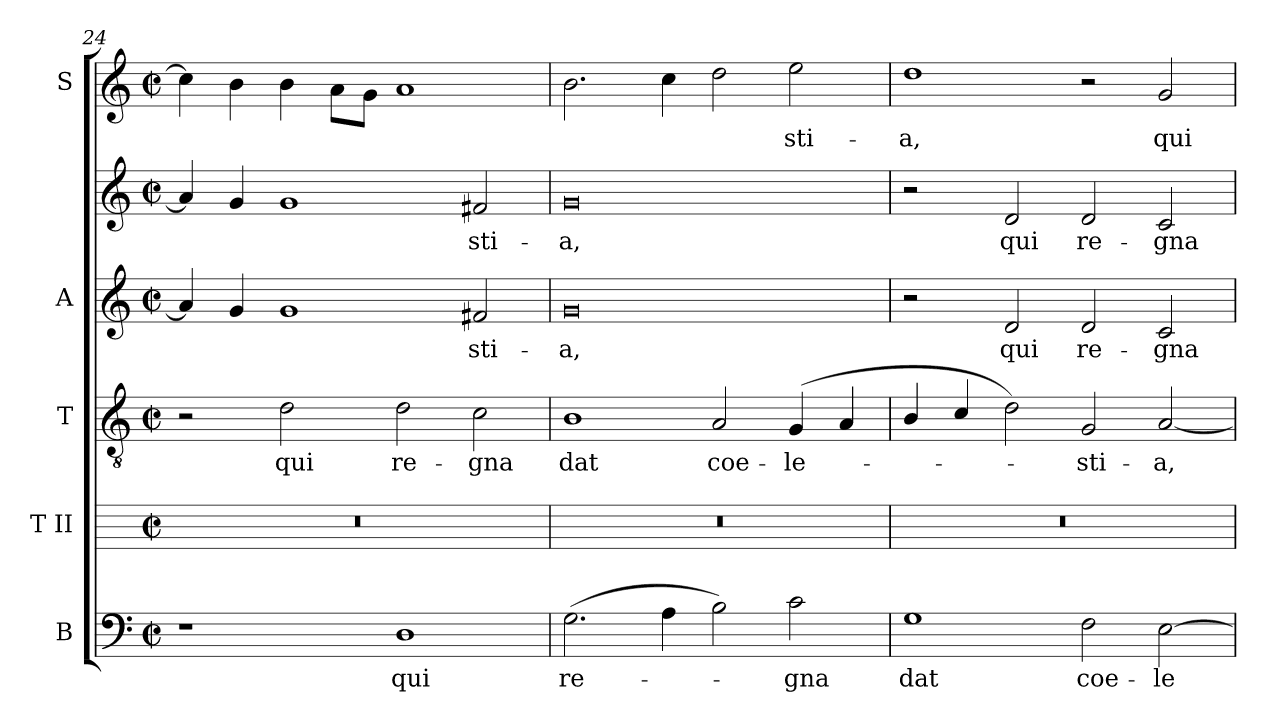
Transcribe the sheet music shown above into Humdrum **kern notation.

**kern	**text	**kern	**kern	**text	**kern	**text	**kern	**text	**kern	**text
*part5	*part5	*part4	*part3	*part3	*part2	*part2	*part2	*part2	*part1	*part1
*staff6	*staff6	*staff5	*staff4	*staff4	*staff3	*staff3	*staff2	*staff2	*staff1	*staff1
*I"B	*	*I"T II	*I"T	*	*I"A	*	*	*	*I"S	*
*I'B	*	*I'T II	*I'T	*	*I'A	*	*	*	*I'S	*
!!LO:LB:g=z
*clefF4	*	*	*clefGv2	*	*	*	*clefG2	*	*clefG2	*
*k[]	*	*	*k[]	*	*k[]	*	*k[]	*	*k[]	*
*C:	*	*	*C:	*	*C:	*	*C:	*	*C:	*
*M4/2	*	*M4/2	*M4/2	*	*M4/2	*	*M4/2	*	*M4/2	*
*met(c|)	*	*met(c|)	*met(c|)	*	*met(c|)	*	*met(c|)	*	*met(c|)	*
=24	=24	=24	=24	=24	=24	=24	=24	=24	=24	=24
1r	.	0r	2r	.	4a]	.	4a]	.	4cc]	.
.	.	.	.	.	4g	.	4g	.	4b	.
!	!	!	!	!LO:LY:b	!	!	!	!	!	!
.	.	.	2d	qui	1g	.	1g	.	4b	.
.	.	.	.	.	.	.	.	.	8a\L	.
.	.	.	.	.	.	.	.	.	8g\J	.
!	!LO:LY:b	!	!	!LO:LY:b	!	!	!	!	!	!
1D	qui	.	2d	re-	.	.	.	.	1a	.
!	!	!	!	!LO:LY:b	!	!LO:LY:b	!	!LO:LY:b	!	!
.	.	.	2c	-gna	2f#	sti-	2f#	sti-	.	.
=25	=25	=25	=25	=25	=25	=25	=25	=25	=25	=25
!	!LO:LY:b	!	!	!LO:LY:b	!	!LO:LY:b	!	!LO:LY:b	!	!
(>2.G	re-	0r	1B	dat	0g	-a,	0g	-a,	2.b	.
4A	.	.	.	.	.	.	.	.	4cc	.
!	!	!	!	!LO:LY:b	!	!	!	!	!	!
2B)	.	.	2A	coe-	.	.	.	.	2dd	.
!	!LO:LY:b	!	!	!LO:LY:b	!	!	!	!	!	!LO:LY:b
2c	gna	.	(<4G	-le-	.	.	.	.	2ee	sti-
.	.	.	4A	.	.	.	.	.	.	.
=26	=26	=26	=26	=26	=26	=26	=26	=26	=26	=26
!	!LO:LY:b	!	!	!	!	!	!	!	!	!LO:LY:b
1G	dat	0r	4B/	.	2r	.	2r	.	1dd	-a,
.	.	.	4c/	.	.	.	.	.	.	.
!	!	!	!	!	!	!LO:LY:b	!	!LO:LY:b	!	!
.	.	.	2d)	.	2d	qui	2d	qui	.	.
!	!LO:LY:b	!	!	!LO:LY:b	!	!LO:LY:b	!	!LO:LY:b	!	!
2F	coe-	.	2G	sti-	2d	re-	2d	re-	2r	.
!	!LO:LY:b	!	!	!LO:LY:b	!	!LO:LY:b	!	!LO:LY:b	!	!LO:LY:b
[2E	-le-	.	[2A	-a,	2c	-gna	2c	-gna	2g	qui
=	=	=	=	=	=	=	=	=	=	=
*-	*-	*-	*-	*-	*-	*-	*-	*-	*-	*-
